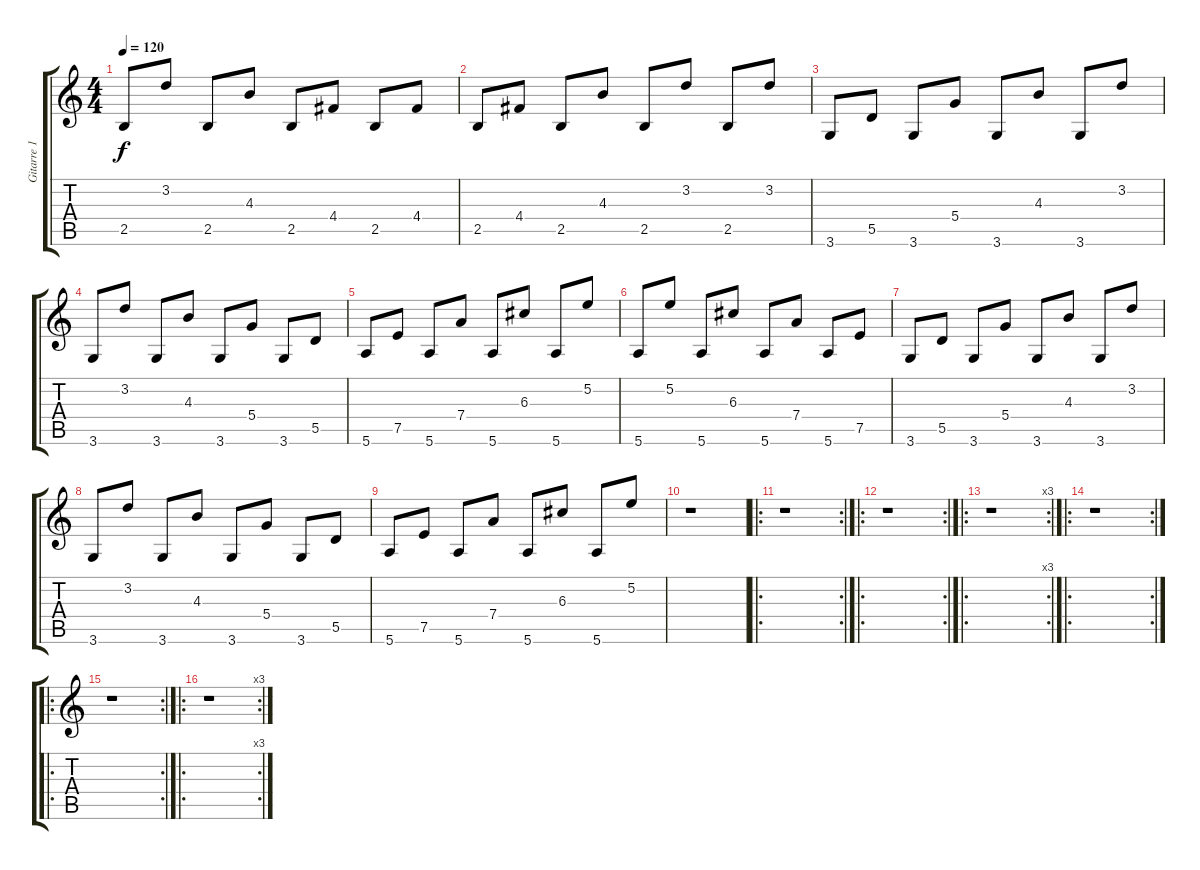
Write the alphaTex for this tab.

\track ("Gitarre 1" "Gitarre 1") {instrument acousticguitarsteel}
\staff {score tabs}
\tuning (E4 B3 G3 D3 A2 E2) {hide}
\ts (4 4)
\tempo 120
\clef g2
\ks c
2.5.8{dy f} 3.2.8 2.5.8 4.3.8 2.5.8 4.4.8 2.5.8 4.4.8 |
2.5.8 4.4.8 2.5.8 4.3.8 2.5.8 3.2.8 2.5.8 3.2.8 |
3.6.8 5.5.8 3.6.8 5.4.8 3.6.8 4.3.8 3.6.8 3.2.8 |
3.6.8 3.2.8 3.6.8 4.3.8 3.6.8 5.4.8 3.6.8 5.5.8 |
5.6.8 7.5.8 5.6.8 7.4.8 5.6.8 6.3.8 5.6.8 5.2.8 |
5.6.8 5.2.8 5.6.8 6.3.8 5.6.8 7.4.8 5.6.8 7.5.8 |
3.6.8 5.5.8 3.6.8 5.4.8 3.6.8 4.3.8 3.6.8 3.2.8 |
3.6.8 3.2.8 3.6.8 4.3.8 3.6.8 5.4.8 3.6.8 5.5.8 |
5.6.8 7.5.8 5.6.8 7.4.8 5.6.8 6.3.8 5.6.8 5.2.8 |
r.1 |
\ro
\rc 2
r.1 |
\ro
\rc 2
r.1 |
\ro
\rc 3
r.1 |
\ro
\rc 2
r.1 |
\ro
\rc 2
r.1 |
\ro
\rc 3
r.1
